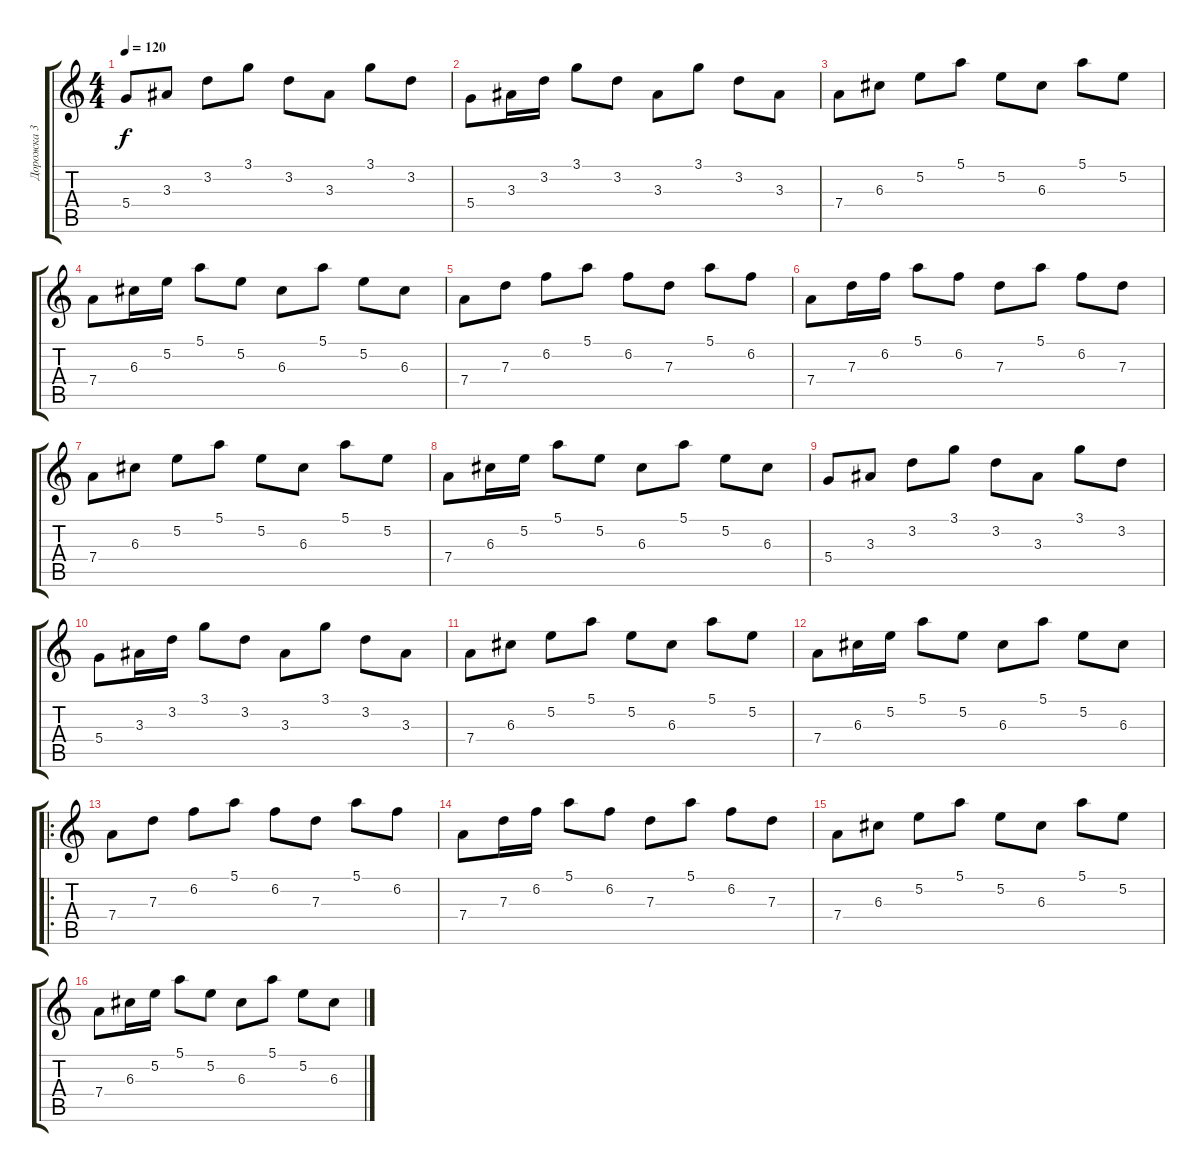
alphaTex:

\track ("Дорожка 3" "Дорожка 3") {instrument acousticguitarsteel}
\staff {score tabs}
\tuning (E4 B3 G3 D3 A2 E2) {hide}
\ts (4 4)
\tempo 120
\clef g2
\ks c
5.4.8{dy f} 3.3.8 3.2.8 3.1.8 3.2.8 3.3.8 3.1.8 3.2.8 |
5.4.8 3.3.16 3.2.16 3.1.8 3.2.8 3.3.8 3.1.8 3.2.8 3.3.8 |
7.4.8 6.3.8 5.2.8 5.1.8 5.2.8 6.3.8 5.1.8 5.2.8 |
7.4.8 6.3.16 5.2.16 5.1.8 5.2.8 6.3.8 5.1.8 5.2.8 6.3.8 |
7.4.8 7.3.8 6.2.8 5.1.8 6.2.8 7.3.8 5.1.8 6.2.8 |
7.4.8 7.3.16 6.2.16 5.1.8 6.2.8 7.3.8 5.1.8 6.2.8 7.3.8 |
7.4.8 6.3.8 5.2.8 5.1.8 5.2.8 6.3.8 5.1.8 5.2.8 |
7.4.8 6.3.16 5.2.16 5.1.8 5.2.8 6.3.8 5.1.8 5.2.8 6.3.8 |
5.4.8 3.3.8 3.2.8 3.1.8 3.2.8 3.3.8 3.1.8 3.2.8 |
5.4.8 3.3.16 3.2.16 3.1.8 3.2.8 3.3.8 3.1.8 3.2.8 3.3.8 |
7.4.8 6.3.8 5.2.8 5.1.8 5.2.8 6.3.8 5.1.8 5.2.8 |
7.4.8 6.3.16 5.2.16 5.1.8 5.2.8 6.3.8 5.1.8 5.2.8 6.3.8 |
\ro
7.4.8 7.3.8 6.2.8 5.1.8 6.2.8 7.3.8 5.1.8 6.2.8 |
7.4.8 7.3.16 6.2.16 5.1.8 6.2.8 7.3.8 5.1.8 6.2.8 7.3.8 |
7.4.8 6.3.8 5.2.8 5.1.8 5.2.8 6.3.8 5.1.8 5.2.8 |
7.4.8 6.3.16 5.2.16 5.1.8 5.2.8 6.3.8 5.1.8 5.2.8 6.3.8
